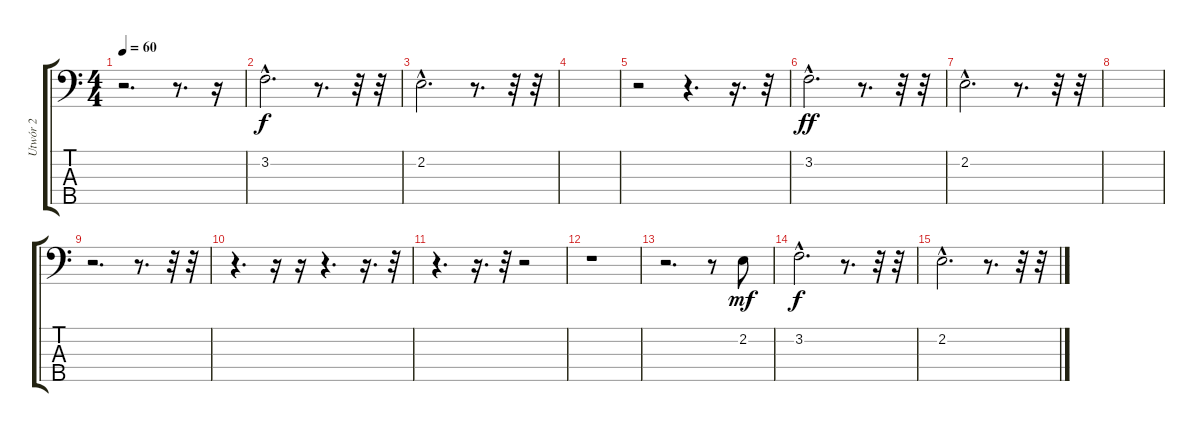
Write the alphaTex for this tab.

\track ("Utwór 2" "Utwór 2") {instrument contrabass}
\staff {score tabs}
\tuning (G2 D2 A1 E1 B0) {hide}
\ts (4 4)
\tempo 60
\clef f4
\ks c
r.2{d dy f} r.8{d} r.16 |
3.2{hac}.2{d} r.8{d} r.32 r.32 |
2.2{hac}.2{d} r.8{d} r.32 r.32 |
|
r.2 r.4{d} r.16{d} r.32 |
3.2{hac}.2{d dy ff} r.8{d} r.32 r.32 |
2.2{hac}.2{d} r.8{d} r.32 r.32 |
|
r.2{d} r.8{d} r.32 r.32 |
r.4{d} r.16 r.16 r.4{d} r.16{d} r.32 |
r.4{d} r.16{d} r.32 r.2 |
r.1 |
r.2{d} r.8 2.2.8{dy mf} |
3.2{hac}.2{d dy f} r.8{d} r.32 r.32 |
2.2{hac}.2{d} r.8{d} r.32 r.32
